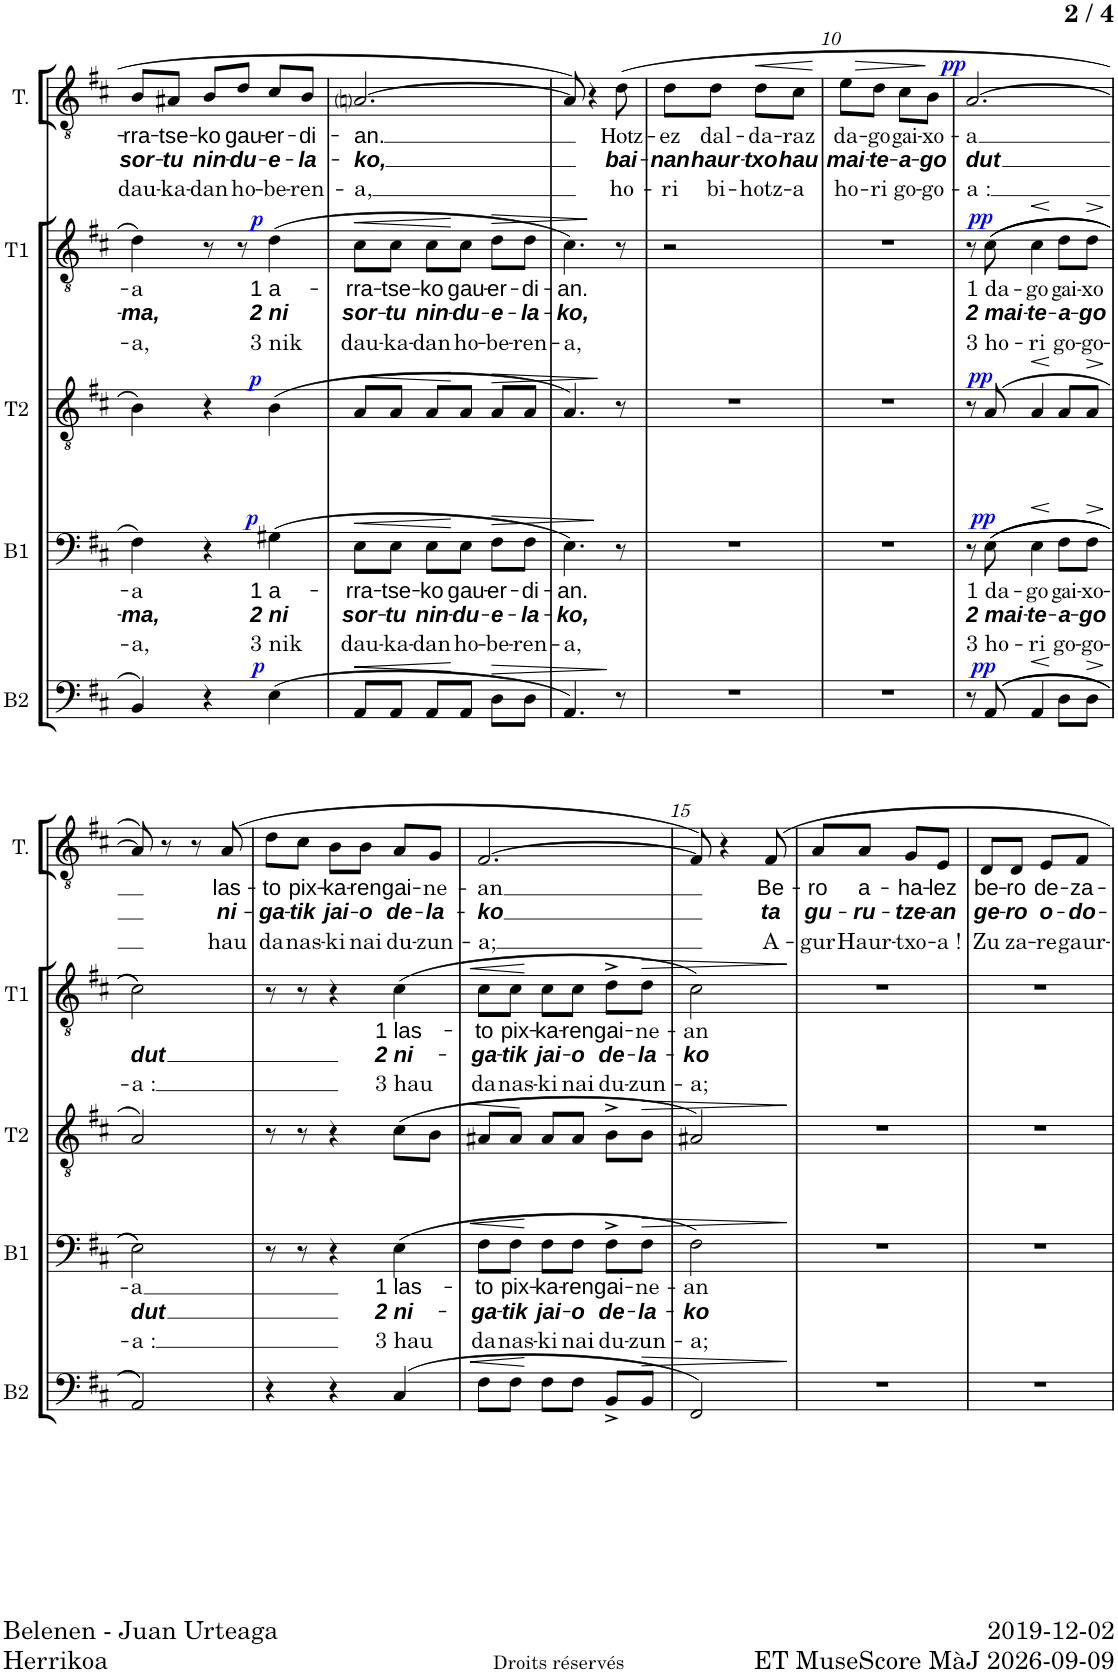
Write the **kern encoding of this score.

**kern	**dynam	**kern	**text	**text	**text	**dynam	**kern	**dynam	**kern	**text	**text	**text	**dynam	**kern	**text	**text	**text	**dynam
*part5	*part5	*part4	*part4	*part4	*part4	*part4	*part3	*part3	*part2	*part2	*part2	*part2	*part2	*part1	*part1	*part1	*part1	*part1
*staff5	*staff5	*staff4	*staff4	*staff4	*staff4	*staff4	*staff3	*staff3	*staff2	*staff2	*staff2	*staff2	*staff2	*staff1	*staff1	*staff1	*staff1	*staff1
*I"Basse	*	*I"Baryton	*	*	*	*	*I"Ténor 2	*	*I"Ténor 1	*	*	*	*	*I"Ténor	*	*	*	*
*I'B2	*	*I'B1	*	*	*	*	*I'T2	*	*I'T1	*	*	*	*	*I'T.	*	*	*	*
!!LO:PB:g=z
*clefF4	*	*clefF4	*	*	*	*	*clefGv2	*	*clefGv2	*	*	*	*	*clefGv2	*	*	*	*
*k[f#c#]	*	*k[f#c#]	*	*	*	*	*k[f#c#]	*	*k[f#c#]	*	*	*	*	*k[f#c#]	*	*	*	*
*M3/4	*	*M3/4	*	*	*	*	*M3/4	*	*M3/4	*	*	*	*	*M3/4	*	*	*	*
=6	=6	=6	=6	=6	=6	=6	=6	=6	=6	=6	=6	=6	=6	=6	=6	=6	=6	=6
!	!	!	!LO:LY:b	!LO:LY:b	!LO:LY:b	!	!	!	!	!LO:LY:b	!LO:LY:b	!LO:LY:b	!	!	!LO:LY:b	!LO:LY:b	!LO:LY:b	!
4BB/	.	4F#\	-a	-ma,	-a,	.	4B\	.	4d\	-a	-ma,	-a,	.	8B/L	-rra-	sor-	dau-	.
!	!	!	!	!	!	!	!	!	!	!	!	!	!	!	!LO:LY:b	!LO:LY:b	!LO:LY:b	!
.	.	.	.	.	.	.	.	.	.	.	.	.	.	8A#X/J	-tse-	-tu	-ka-	.
!	!	!	!	!	!	!	!	!	!	!	!	!	!	!	!LO:LY:b	!LO:LY:b	!LO:LY:b	!
4r	.	4r	.	.	.	.	4r	.	8r	.	.	.	.	8B/L	-ko	nin-	-dan	.
!	!	!	!	!	!	!	!	!	!	!	!	!	!	!	!LO:LY:b	!LO:LY:b	!LO:LY:b	!
.	.	.	.	.	.	.	.	.	8r	.	.	.	.	8d/J	-gau-	-du-	ho-	.
!	!LO:DY:a	!	!LO:LY:b	!LO:LY:b	!LO:LY:b	!LO:DY:a	!	!LO:DY:a	!	!LO:LY:b	!LO:LY:b	!LO:LY:b	!LO:DY:a	!	!LO:LY:b	!LO:LY:b	!LO:LY:b	!
(4E\	p	(4G#X\	1 a-	2 ni	3 nik	p	(4B\	p	(4d\	1 a-	2 ni	3 nik	p	8c#/L	-er-	-e-	-be-	.
!	!	!	!	!	!	!	!	!	!	!	!	!	!	!	!LO:LY:b	!LO:LY:b	!LO:LY:b	!
.	.	.	.	.	.	.	.	.	.	.	.	.	.	8B/J	-di-	-la-	-ren-	.
=7	=7	=7	=7	=7	=7	=7	=7	=7	=7	=7	=7	=7	=7	=7	=7	=7	=7	=7
!	!LO:HP:b	!	!LO:LY:b	!LO:LY:b	!LO:LY:b	!LO:HP:b	!	!LO:HP:b	!	!LO:LY:b	!LO:LY:b	!LO:LY:b	!LO:HP:b	!	!LO:LY:b	!LO:LY:b	!LO:LY:b	!
8AA/L	<	8E\L	-rra-	sor-	dau-	<	8A/L	<	8c#\L	-rra-	sor-	dau-	<	[>2.Ani/	-an.	-ko,	-a,	.
!	!	!	!LO:LY:b	!LO:LY:b	!LO:LY:b	!	!	!	!	!LO:LY:b	!LO:LY:b	!LO:LY:b	!	!	!	!	!	!
8AA/J	.	8E\J	-tse-	-tu	-ka-	.	8A/J	.	8c#\J	-tse-	-tu	-ka-	.	.	.	.	.	.
!	!	!	!LO:LY:b	!LO:LY:b	!LO:LY:b	!	!	!	!	!LO:LY:b	!LO:LY:b	!LO:LY:b	!	!	!	!	!	!
8AA/L	.	8E\L	-ko	nin-	-dan	.	8A/L	.	8c#\L	-ko	nin-	-dan	.	.	.	.	.	.
!	!	!	!LO:LY:b	!LO:LY:b	!LO:LY:b	!	!	!	!	!LO:LY:b	!LO:LY:b	!LO:LY:b	!	!	!	!	!	!
8AA/J	[	8E\J	-gau-	-du-	ho-	[	8A/J	[	8c#\J	-gau-	-du-	ho-	[	.	.	.	.	.
!	!LO:HP:b	!	!LO:LY:b	!LO:LY:b	!LO:LY:b	!LO:HP:b	!	!LO:HP:b	!	!LO:LY:b	!LO:LY:b	!LO:LY:b	!LO:HP:b	!	!	!	!	!
8D\L	>	8F#\L	-er-	-e-	-be-	>	8A/L	>	8d\L	-er-	-e-	-be-	>	.	.	.	.	.
!	!	!	!LO:LY:b	!LO:LY:b	!LO:LY:b	!	!	!	!	!LO:LY:b	!LO:LY:b	!LO:LY:b	!	!	!	!	!	!
8D\J	.	8F#\J	-di-	-la-	-ren-	.	8A/J	.	8d\J	-di-	-la-	-ren-	.	.	.	.	.	.
=8	=8	=8	=8	=8	=8	=8	=8	=8	=8	=8	=8	=8	=8	=8	=8	=8	=8	=8
*M2/4	*	*M2/4	*	*	*	*	*M2/4	*	*M2/4	*	*	*	*	*M2/4	*	*	*	*
!	!	!	!LO:LY:b	!LO:LY:b	!LO:LY:b	!	!	!	!	!LO:LY:b	!LO:LY:b	!LO:LY:b	!	!	!	!	!	!
4.AA/)	.	4.E\)	-an.	-ko,	-a,	.	4.A/)	.	4.c#\)	-an.	-ko,	-a,	.	8A/]	.	.	.	.
.	.	.	.	.	.	.	.	.	.	.	.	.	.	4r	.	.	.	.
!	!	!	!	!	!	!	!	!	!	!	!	!	!	!	!LO:LY:b	!LO:LY:b	!LO:LY:b	!
8r	]	8r	.	.	.	]	8r	]	8r	.	.	.	]	(8d\	Hotz-	bai-	ho-	.
=9	=9	=9	=9	=9	=9	=9	=9	=9	=9	=9	=9	=9	=9	=9	=9	=9	=9	=9
!	!	!	!	!	!	!	!	!	!	!	!	!	!	!	!LO:LY:b	!LO:LY:b	!LO:LY:b	!
2r	.	2r	.	.	.	.	2r	.	2r	.	.	.	.	8d\L	-ez	-nan	-ri	.
!	!	!	!	!	!	!	!	!	!	!	!	!	!	!	!LO:LY:b	!LO:LY:b	!LO:LY:b	!
.	.	.	.	.	.	.	.	.	.	.	.	.	.	8d\J	dal-	haur-	bi-	.
!	!	!	!	!	!	!	!	!	!	!	!	!	!	!	!LO:LY:b	!LO:LY:b	!LO:LY:b	!LO:HP:b
.	.	.	.	.	.	.	.	.	.	.	.	.	.	8d\L	-da-	-txo	-hotz-	<
!	!	!	!	!	!	!	!	!	!	!	!	!	!	!	!LO:LY:b	!LO:LY:b	!LO:LY:b	!
.	.	.	.	.	.	.	.	.	.	.	.	.	.	8c#\J	-raz	hau	-a	.
.	.	.	.	.	.	.	.	.	.	.	.	.	.	.	.	.	.	[
=10	=10	=10	=10	=10	=10	=10	=10	=10	=10	=10	=10	=10	=10	=10	=10	=10	=10	=10
!	!LO:DY:a	!	!	!	!	!LO:DY:a	!	!LO:DY:a	!	!	!	!	!LO:DY:a	!	!LO:LY:b	!LO:LY:b	!LO:LY:b	!LO:HP:b
2r	pp	2r	.	.	.	pp	2r	pp	2r	.	.	.	pp	8e\L	da-	mai-	ho-	>
!	!	!	!	!	!	!	!	!	!	!	!	!	!	!	!LO:LY:b	!LO:LY:b	!LO:LY:b	!
.	.	.	.	.	.	.	.	.	.	.	.	.	.	8d\J	-go	-te-	-ri	.
!	!	!	!	!	!	!	!	!	!	!	!	!	!	!	!LO:LY:b	!LO:LY:b	!LO:LY:b	!
.	.	.	.	.	.	.	.	.	.	.	.	.	.	8c#\L	gai-	-a-	go-	.
!	!	!	!	!	!	!	!	!	!	!	!	!	!	!	!LO:LY:b	!LO:LY:b	!LO:LY:b	!
.	.	.	.	.	.	.	.	.	.	.	.	.	.	8B\J	-xo-	-go	-go-	.
.	.	.	.	.	.	.	.	.	.	.	.	.	.	.	.	.	.	]
=11	=11	=11	=11	=11	=11	=11	=11	=11	=11	=11	=11	=11	=11	=11	=11	=11	=11	=11
*M3/4	*	*M3/4	*	*	*	*	*M3/4	*	*M3/4	*	*	*	*	*M3/4	*	*	*	*
!	!	!	!	!	!	!	!	!	!	!	!	!	!	!	!LO:LY:b	!LO:LY:b	!LO:LY:b	!
8r	.	8r	.	.	.	.	8r	.	8r	.	.	.	.	[>2.A/	-a	dut	-a :	.
!	!	!	!LO:LY:b	!LO:LY:b	!LO:LY:b	!	!	!	!	!LO:LY:b	!LO:LY:b	!LO:LY:b	!	!	!	!	!	!
((8AA/	.	((8E\	1 da-	2 mai-	3 ho-	.	(>8A/	.	((8c#\	1 da-	2 mai-	3 ho-	.	.	.	.	.	.
!	!LO:HP:b	!	!LO:LY:b	!LO:LY:b	!LO:LY:b	!LO:HP:b	!	!LO:HP:b	!	!LO:LY:b	!LO:LY:b	!LO:LY:b	!LO:HP:b	!	!	!	!	!
4AA/	<	4E\	-go	-te-	-ri	<	4A/	<	4c#\	-go	-te-	-ri	<	.	.	.	.	.
!	!	!	!LO:LY:b	!LO:LY:b	!LO:LY:b	!	!	!	!	!LO:LY:b	!LO:LY:b	!LO:LY:b	!	!	!	!	!	!
8D\L	[	8F#\L	gai-	-a-	go-	[	8A/L	[	8d\L	gai-	-a-	go-	[	.	.	.	.	.
!	!LO:HP:b	!	!LO:LY:b	!LO:LY:b	!LO:LY:b	!LO:HP:b	!	!LO:HP:b	!	!LO:LY:b	!LO:LY:b	!LO:LY:b	!LO:HP:b	!	!	!	!	!
8D\J	>	8F#\J	-xo-	-go	-go-	>	8A/J	>	8d\J	-xo	-go	-go-	>	.	.	.	.	.
.	]	.	.	.	.	]	.	]	.	.	.	.	]	.	.	.	.	.
!!LO:LB:g=z
=12	=12	=12	=12	=12	=12	=12	=12	=12	=12	=12	=12	=12	=12	=12	=12	=12	=12	=12
*M2/4	*	*M2/4	*	*	*	*	*M2/4	*	*M2/4	*	*	*	*	*M2/4	*	*	*	*
!	!	!	!LO:LY:b	!LO:LY:b	!LO:LY:b	!	!	!	!	!	!LO:LY:b	!LO:LY:b	!	!	!	!	!	!
2AA/))	.	2E\))	-a	dut	-a :	.	2A/)	.	2c#\))	.	dut	-a :	.	8A/])	.	.	.	.
.	.	.	.	.	.	.	.	.	.	.	.	.	.	8r	.	.	.	.
.	.	.	.	.	.	.	.	.	.	.	.	.	.	8r	.	.	.	.
!	!	!	!	!	!	!	!	!	!	!	!	!	!	!	!LO:LY:b	!LO:LY:b	!LO:LY:b	!
.	.	.	.	.	.	.	.	.	.	.	.	.	.	(8A/	las-	ni-	hau	.
=13	=13	=13	=13	=13	=13	=13	=13	=13	=13	=13	=13	=13	=13	=13	=13	=13	=13	=13
*M3/4	*	*M3/4	*	*	*	*	*M3/4	*	*M3/4	*	*	*	*	*M3/4	*	*	*	*
!	!	!	!	!	!	!	!	!	!	!	!	!	!	!	!LO:LY:b	!LO:LY:b	!LO:LY:b	!
4r	.	8r	.	.	.	.	8r	.	8r	.	.	.	.	8d\L	-to	-ga-	da	.
!	!	!	!	!	!	!	!	!	!	!	!	!	!	!	!LO:LY:b	!LO:LY:b	!LO:LY:b	!
.	.	8r	.	.	.	.	8r	.	8r	.	.	.	.	8c#\J	pix-	-tik	nas-	.
!	!	!	!	!	!	!	!	!	!	!	!	!	!	!	!LO:LY:b	!LO:LY:b	!LO:LY:b	!
4r	.	4r	.	.	.	.	4r	.	4r	.	.	.	.	8B\L	-ka-	jai-	-ki	.
!	!	!	!	!	!	!	!	!	!	!	!	!	!	!	!LO:LY:b	!LO:LY:b	!LO:LY:b	!
.	.	.	.	.	.	.	.	.	.	.	.	.	.	8B\J	-ren	-o	nai	.
!	!	!	!LO:LY:b	!LO:LY:b	!LO:LY:b	!	!	!	!	!LO:LY:b	!LO:LY:b	!LO:LY:b	!	!	!LO:LY:b	!LO:LY:b	!LO:LY:b	!
(4C#/	.	(4E\	1 las-	2 ni-	3 hau	.	(8c#\L	.	(4c#\	1 las-	2 ni-	3 hau	.	8A/L	gai-	de-	du-	.
!	!	!	!	!	!	!	!	!	!	!	!	!	!	!	!LO:LY:b	!LO:LY:b	!LO:LY:b	!
.	.	.	.	.	.	.	8B\J	.	.	.	.	.	.	8G/J	-ne-	-la-	-zun-	.
=14	=14	=14	=14	=14	=14	=14	=14	=14	=14	=14	=14	=14	=14	=14	=14	=14	=14	=14
!	!LO:HP:b	!	!LO:LY:b	!LO:LY:b	!LO:LY:b	!LO:HP:b	!	!LO:HP:b	!	!LO:LY:b	!LO:LY:b	!LO:LY:b	!LO:HP:b	!	!LO:LY:b	!LO:LY:b	!LO:LY:b	!
8F#\L	<	8F#\L	-to	-ga-	da	<	8A#X/L	<	8c#\L	-to	-ga-	da	<	[>2.F#/	-an	-ko	-a;	.
!	!	!	!LO:LY:b	!LO:LY:b	!LO:LY:b	!	!	!	!	!LO:LY:b	!LO:LY:b	!LO:LY:b	!	!	!	!	!	!
8F#\J	.	8F#\J	pix-	-tik	nas-	.	8A#/J	.	8c#\J	pix-	-tik	nas-	.	.	.	.	.	.
!	!	!	!LO:LY:b	!LO:LY:b	!LO:LY:b	!	!	!	!	!LO:LY:b	!LO:LY:b	!LO:LY:b	!	!	!	!	!	!
8F#\L	[	8F#\L	-ka-	jai-	-ki	[	8A#/L	[	8c#\L	-ka-	jai-	-ki	[	.	.	.	.	.
!	!	!	!LO:LY:b	!LO:LY:b	!LO:LY:b	!	!	!	!	!LO:LY:b	!LO:LY:b	!LO:LY:b	!	!	!	!	!	!
8F#\J	.	8F#\J	-ren	-o	nai	.	8A#/J	.	8c#\J	-ren	-o	nai	.	.	.	.	.	.
!	!	!	!LO:LY:b	!LO:LY:b	!LO:LY:b	!	!	!	!	!LO:LY:b	!LO:LY:b	!LO:LY:b	!	!	!	!	!	!
8BB^/L	.	8F#^\L	gai-	de-	du-	.	8B^\L	.	8d^\L	gai-	de-	du-	.	.	.	.	.	.
!	!LO:HP:b	!	!LO:LY:b	!LO:LY:b	!LO:LY:b	!LO:HP:b	!	!LO:HP:b	!	!LO:LY:b	!LO:LY:b	!LO:LY:b	!LO:HP:b	!	!	!	!	!
8BB/J	>	8F#\J	-ne-	-la-	-zun-	>	8B\J	>	8d\J	-ne-	-la-	-zun-	>	.	.	.	.	.
=15	=15	=15	=15	=15	=15	=15	=15	=15	=15	=15	=15	=15	=15	=15	=15	=15	=15	=15
*M2/4	*	*M2/4	*	*	*	*	*M2/4	*	*M2/4	*	*	*	*	*M2/4	*	*	*	*
!	!	!	!LO:LY:b	!LO:LY:b	!LO:LY:b	!	!	!	!	!LO:LY:b	!LO:LY:b	!LO:LY:b	!	!	!	!	!	!
2FF#/)	.	2F#\)	-an	-ko	-a;	.	2A#X/)	.	2c#\)	-an	-ko	-a;	.	8F#/])	.	.	.	.
.	.	.	.	.	.	.	.	.	.	.	.	.	.	4r	.	.	.	.
!	!	!	!	!	!	!	!	!	!	!	!	!	!	!	!LO:LY:b	!LO:LY:b	!LO:LY:b	!
.	.	.	.	.	.	.	.	.	.	.	.	.	.	8F#/	Be-	ta	A-	.
.	]	.	.	.	.	]	.	]	.	.	.	.	]	.	.	.	.	.
=16	=16	=16	=16	=16	=16	=16	=16	=16	=16	=16	=16	=16	=16	=16	=16	=16	=16	=16
!	!	!	!	!	!	!	!	!	!	!	!	!	!	!	!LO:LY:b	!LO:LY:b	!LO:LY:b	!
2r	.	2r	.	.	.	.	2r	.	2r	.	.	.	.	8A/L	ro	gu-	-gur	.
!	!	!	!	!	!	!	!	!	!	!	!	!	!	!	!LO:LY:b	!LO:LY:b	!LO:LY:b	!
.	.	.	.	.	.	.	.	.	.	.	.	.	.	8A/J	a-	-ru-	Haur-	.
!	!	!	!	!	!	!	!	!	!	!	!	!	!	!	!LO:LY:b	!LO:LY:b	!LO:LY:b	!
.	.	.	.	.	.	.	.	.	.	.	.	.	.	8G/L	-ha-	-tze-	-txo-	.
!	!	!	!	!	!	!	!	!	!	!	!	!	!	!	!LO:LY:b	!LO:LY:b	!LO:LY:b	!
.	.	.	.	.	.	.	.	.	.	.	.	.	.	8E/J	-lez	-an	-a !	.
=17	=17	=17	=17	=17	=17	=17	=17	=17	=17	=17	=17	=17	=17	=17	=17	=17	=17	=17
*M2/4	*	*M2/4	*	*	*	*	*M2/4	*	*M2/4	*	*	*	*	*M2/4	*	*	*	*
!	!	!	!	!	!	!	!	!	!	!	!	!	!	!	!LO:LY:b	!LO:LY:b	!LO:LY:b	!
2r	.	2r	.	.	.	.	2r	.	2r	.	.	.	.	8D/L	be-	ge-	Zu	.
!	!	!	!	!	!	!	!	!	!	!	!	!	!	!	!LO:LY:b	!LO:LY:b	!LO:LY:b	!
.	.	.	.	.	.	.	.	.	.	.	.	.	.	8D/J	-ro	-ro	za-	.
!	!	!	!	!	!	!	!	!	!	!	!	!	!	!	!LO:LY:b	!LO:LY:b	!LO:LY:b	!
.	.	.	.	.	.	.	.	.	.	.	.	.	.	8E/L	de-	o-	-re	.
!	!	!	!	!	!	!	!	!	!	!	!	!	!	!	!LO:LY:b	!LO:LY:b	!LO:LY:b	!
.	.	.	.	.	.	.	.	.	.	.	.	.	.	8F#/J	-za-	-do-	gaur-	.
=	=	=	=	=	=	=	=	=	=	=	=	=	=	=	=	=	=	=
*-	*-	*-	*-	*-	*-	*-	*-	*-	*-	*-	*-	*-	*-	*-	*-	*-	*-	*-
